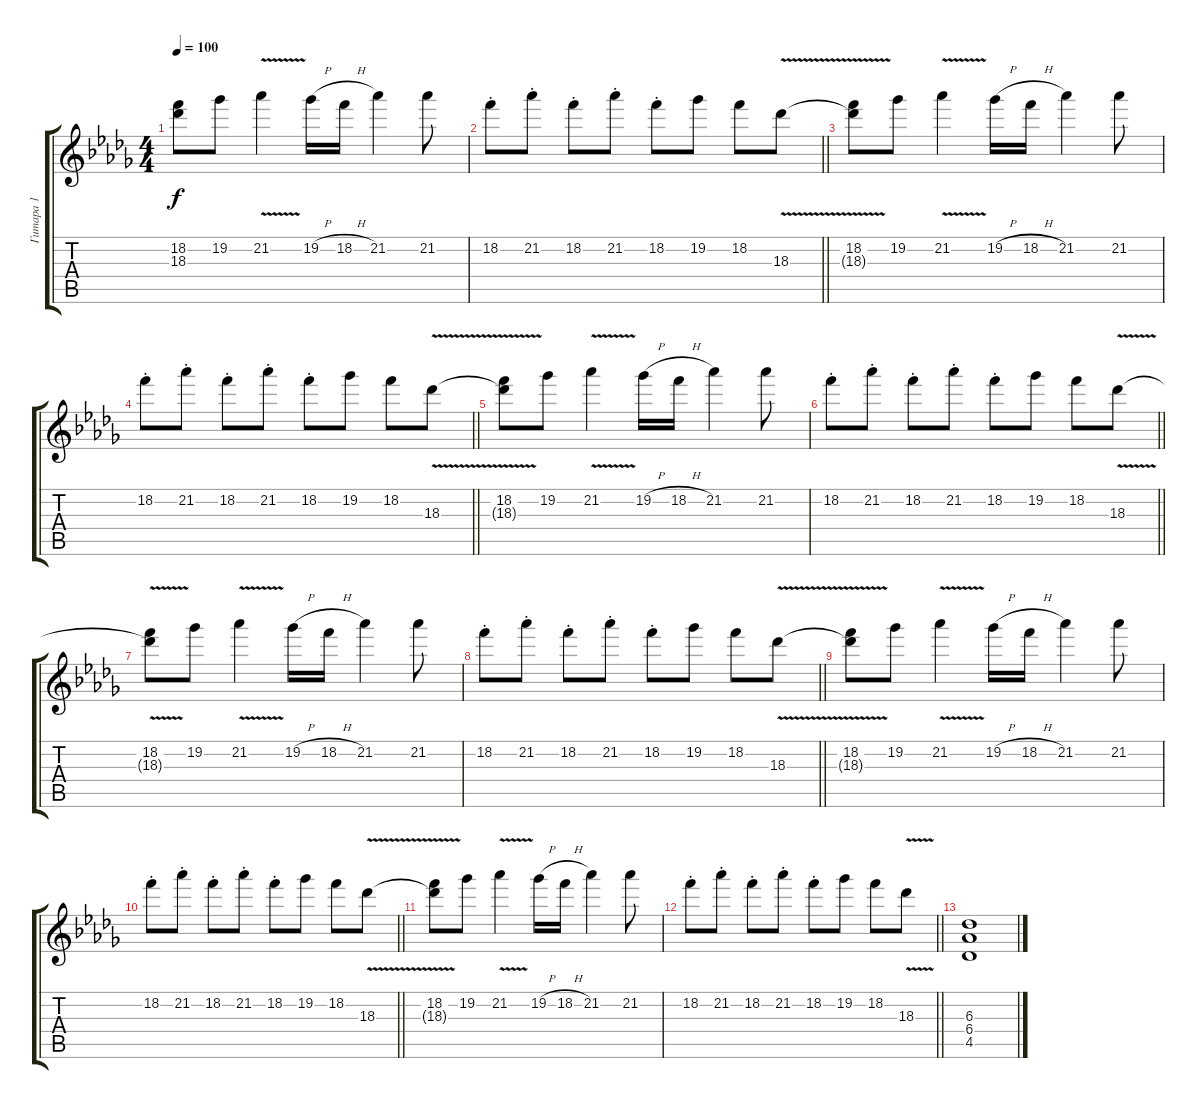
\track ("Гитара 1" "Гитара 1") {instrument overdrivenguitar}
\staff {score tabs}
\tuning (E4 B3 G3 D3 A2 E2) {hide}
\ts (4 4)
\tempo 100
\clef g2
\ks db
(18.2 18.3{t}).8{dy f} 19.2.8 21.2{v}.4 19.2{h}.16 18.2{h}.16 21.2.4 21.2.8 |
\barLineRight lightlight
18.2{st}.8 21.2{st}.8 18.2{st}.8 21.2{st}.8 18.2{st}.8 19.2.8 18.2.8 18.3{v}.8 |
(18.2 18.3{t}).8 19.2.8 21.2{v}.4 19.2{h}.16 18.2{h}.16 21.2.4 21.2.8 |
\barLineRight lightlight
18.2{st}.8 21.2{st}.8 18.2{st}.8 21.2{st}.8 18.2{st}.8 19.2.8 18.2.8 18.3{v}.8 |
(18.2 18.3{t}).8 19.2.8 21.2{v}.4 19.2{h}.16 18.2{h}.16 21.2.4 21.2.8 |
\barLineRight lightlight
18.2{st}.8 21.2{st}.8 18.2{st}.8 21.2{st}.8 18.2{st}.8 19.2.8 18.2.8 18.3{v}.8 |
(18.2 18.3{t}).8 19.2.8 21.2{v}.4 19.2{h}.16 18.2{h}.16 21.2.4 21.2.8 |
\barLineRight lightlight
18.2{st}.8 21.2{st}.8 18.2{st}.8 21.2{st}.8 18.2{st}.8 19.2.8 18.2.8 18.3{v}.8 |
(18.2 18.3{t}).8 19.2.8 21.2{v}.4 19.2{h}.16 18.2{h}.16 21.2.4 21.2.8 |
\barLineRight lightlight
18.2{st}.8 21.2{st}.8 18.2{st}.8 21.2{st}.8 18.2{st}.8 19.2.8 18.2.8 18.3{v}.8 |
(18.2 18.3{t}).8 19.2.8 21.2{v}.4 19.2{h}.16 18.2{h}.16 21.2.4 21.2.8 |
\barLineRight lightlight
18.2{st}.8 21.2{st}.8 18.2{st}.8 21.2{st}.8 18.2{st}.8 19.2.8 18.2.8 18.3{v}.8 |
(6.3 6.4 4.5).1
